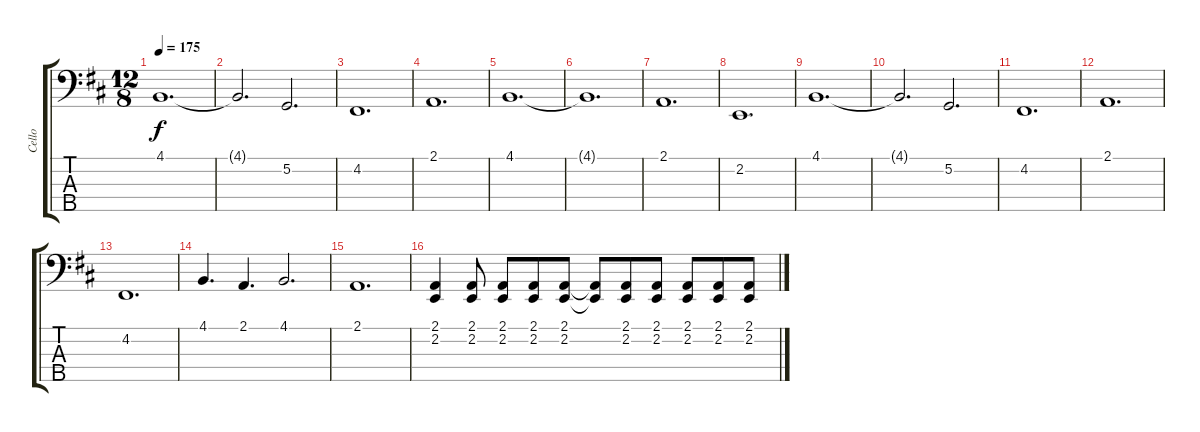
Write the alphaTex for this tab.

\track ("Cello" "Cello") {instrument cello bank 255}
\staff {score tabs}
\tuning (G2 D2 A1 E1 B0) {hide}
\ts (12 8)
\tempo 175
\clef f4
\ks d
4.1.1{d dy f} |
4.1{t}.2{d} 5.2.2{d} |
4.2.1{d} |
2.1.1{d} |
4.1.1{d} |
4.1{t}.1{d} |
2.1.1{d} |
2.2.1{d} |
4.1.1{d} |
4.1{t}.2{d} 5.2.2{d} |
4.2.1{d} |
2.1.1{d} |
4.2.1{d} |
4.1.4{d} 2.1.4{d} 4.1.2{d} |
2.1.1{d} |
(2.1 2.2).4 (2.1 2.2).8 (2.1 2.2).8 (2.1 2.2).8 (2.1 2.2).8 (2.1{t} 2.2{t}).8 (2.1 2.2).8 (2.1 2.2).8 (2.1 2.2).8 (2.1 2.2).8 (2.1 2.2).8
